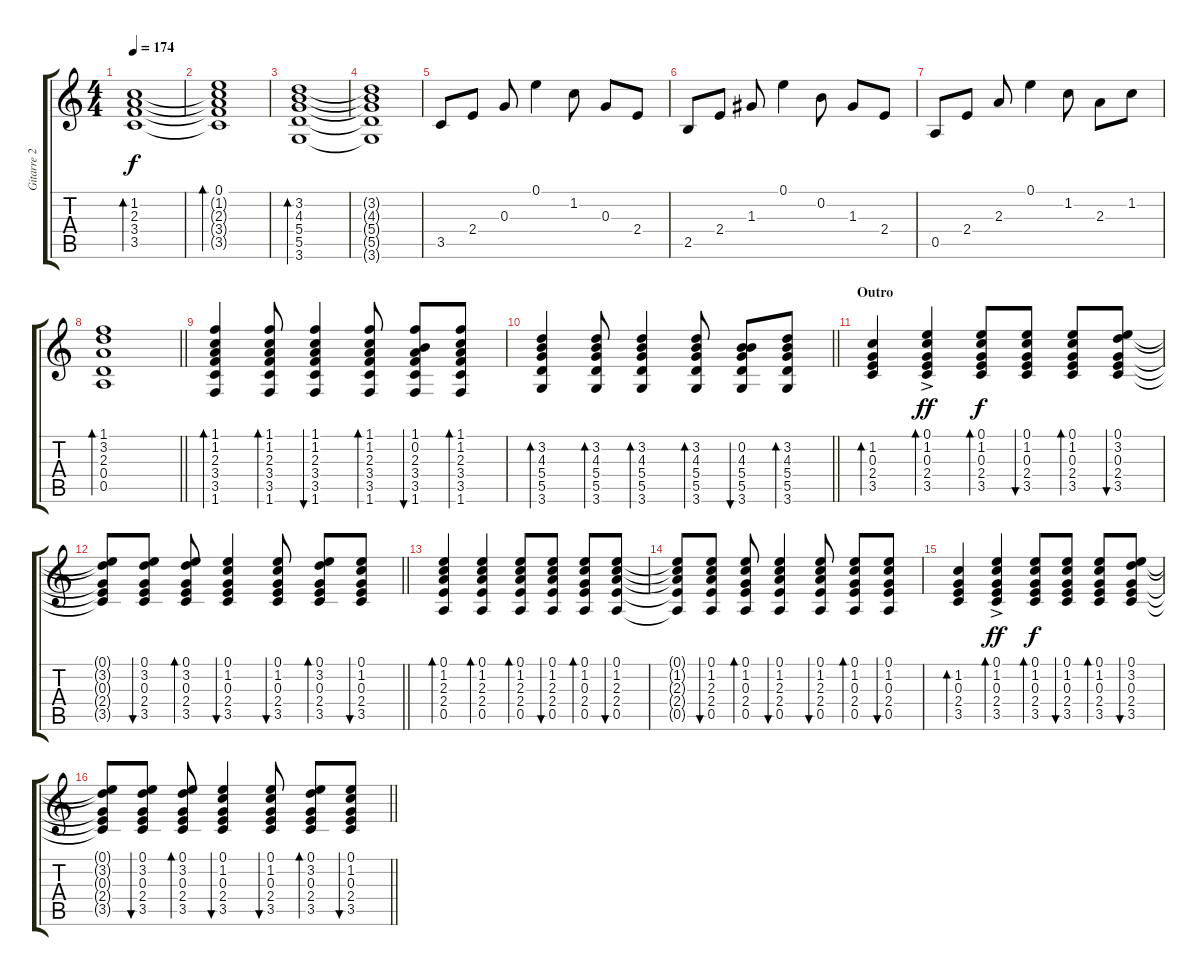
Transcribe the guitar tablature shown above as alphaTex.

\track ("Gitarre 2" "Gitarre 2") {instrument acousticguitarsteel}
\staff {score tabs}
\tuning (E4 B3 G3 D3 A2 E2) {hide}
\ts (4 4)
\tempo 174
\clef g2
\ks c
(1.2 2.3 3.4 3.5).1{bd 480 dy f} |
(0.1{t} 1.2{t} 2.3{t} 3.4{t} 3.5{t}).1{bd 480} |
(3.2 4.3 5.4 5.5 3.6).1{bd 480} |
(3.2{t} 4.3{t} 5.4{t} 5.5{t} 3.6{t}).1 |
3.5.8{volume 5} 2.4.8{volume 11} 0.3.8 0.1.4 1.2.8 0.3.8 2.4.8 |
2.5.8 2.4.8 1.3.8 0.1.4 0.2.8 1.3.8 2.4.8 |
0.5.8 2.4.8 2.3.8 0.1.4 1.2.8 2.3.8 1.2.8 |
\barLineRight lightlight
(1.1 3.2 2.3 0.4 0.5).1{bd 480} |
(1.1 1.2 2.3 3.4 3.5 1.6).4{bd 30} (1.1 1.2 2.3 3.4 3.5 1.6).8{bd 30} (1.1 1.2 2.3 3.4 3.5 1.6).4{bu 30} (1.1 1.2 2.3 3.4 3.5 1.6).8{bd 30} (1.1 0.2 2.3 3.4 3.5 1.6).8{bu 30} (1.1 1.2 2.3 3.4 3.5 1.6).8{bd 30} |
\barLineRight lightlight
(3.2 4.3 5.4 5.5 3.6).4{bd 30} (3.2 4.3 5.4 5.5 3.6).8{bd 30} (3.2 4.3 5.4 5.5 3.6).4{bd 30} (3.2 4.3 5.4 5.5 3.6).8{bd 30} (0.2 4.3 5.4 5.5 3.6).8{bu 30} (3.2 4.3 5.4 5.5 3.6).8{bd 30} |
\section ("" "Outro")
(1.2 0.3 2.4 3.5).4{bd 30} (0.1{ac} 1.2{ac} 0.3{ac} 2.4{ac} 3.5{ac}).4{bd 30 dy ff} (0.1 1.2 0.3 2.4 3.5).8{bd 30 dy f} (0.1 1.2 0.3 2.4 3.5).8{bu 30} (0.1 1.2 0.3 2.4 3.5).8{bd 30} (0.1 3.2 0.3 2.4 3.5).8{bu 30} |
\barLineRight lightlight
(0.1{t} 3.2{t} 0.3{t} 2.4{t} 3.5{t}).8 (0.1 3.2 0.3 2.4 3.5).8{bu 30} (0.1 3.2 0.3 2.4 3.5).8{bd 30} (0.1 1.2 0.3 2.4 3.5).4{bu 30} (0.1 1.2 0.3 2.4 3.5).8{bu 30} (0.1 3.2 0.3 2.4 3.5).8{bd 30} (0.1 1.2 0.3 2.4 3.5).8{bu 30} |
(0.1 1.2 2.3 2.4 0.5).4{bd 30} (0.1 1.2 2.3 2.4 0.5).4{bd 30} (0.1 1.2 2.3 2.4 0.5).8{bd 30} (0.1 1.2 2.3 2.4 0.5).8{bu 30} (0.1 1.2 0.3 2.4 0.5).8{bd 30} (0.1 1.2 2.3 2.4 0.5).8{bu 30} |
(0.1{t} 1.2{t} 2.3{t} 2.4{t} 0.5{t}).8 (0.1 1.2 2.3 2.4 0.5).8{bu 30} (0.1 1.2 0.3 2.4 0.5).8{bd 30} (0.1 1.2 2.3 2.4 0.5).4{bu 30} (0.1 1.2 2.3 2.4 0.5).8{bu 30} (0.1 1.2 0.3 2.4 0.5).8{bd 30} (0.1 1.2 0.3 2.4 0.5).8{bu 30} |
(1.2 0.3 2.4 3.5).4{bd 30} (0.1{ac} 1.2{ac} 0.3{ac} 2.4{ac} 3.5{ac}).4{bd 30 dy ff} (0.1 1.2 0.3 2.4 3.5).8{bd 30 dy f} (0.1 1.2 0.3 2.4 3.5).8{bu 30} (0.1 1.2 0.3 2.4 3.5).8{bd 30} (0.1 3.2 0.3 2.4 3.5).8{bu 30} |
\barLineRight lightlight
(0.1{t} 3.2{t} 0.3{t} 2.4{t} 3.5{t}).8 (0.1 3.2 0.3 2.4 3.5).8{bu 30} (0.1 3.2 0.3 2.4 3.5).8{bd 30} (0.1 1.2 0.3 2.4 3.5).4{bu 30} (0.1 1.2 0.3 2.4 3.5).8{bu 30} (0.1 3.2 0.3 2.4 3.5).8{bd 30} (0.1 1.2 0.3 2.4 3.5).8{bu 30}
